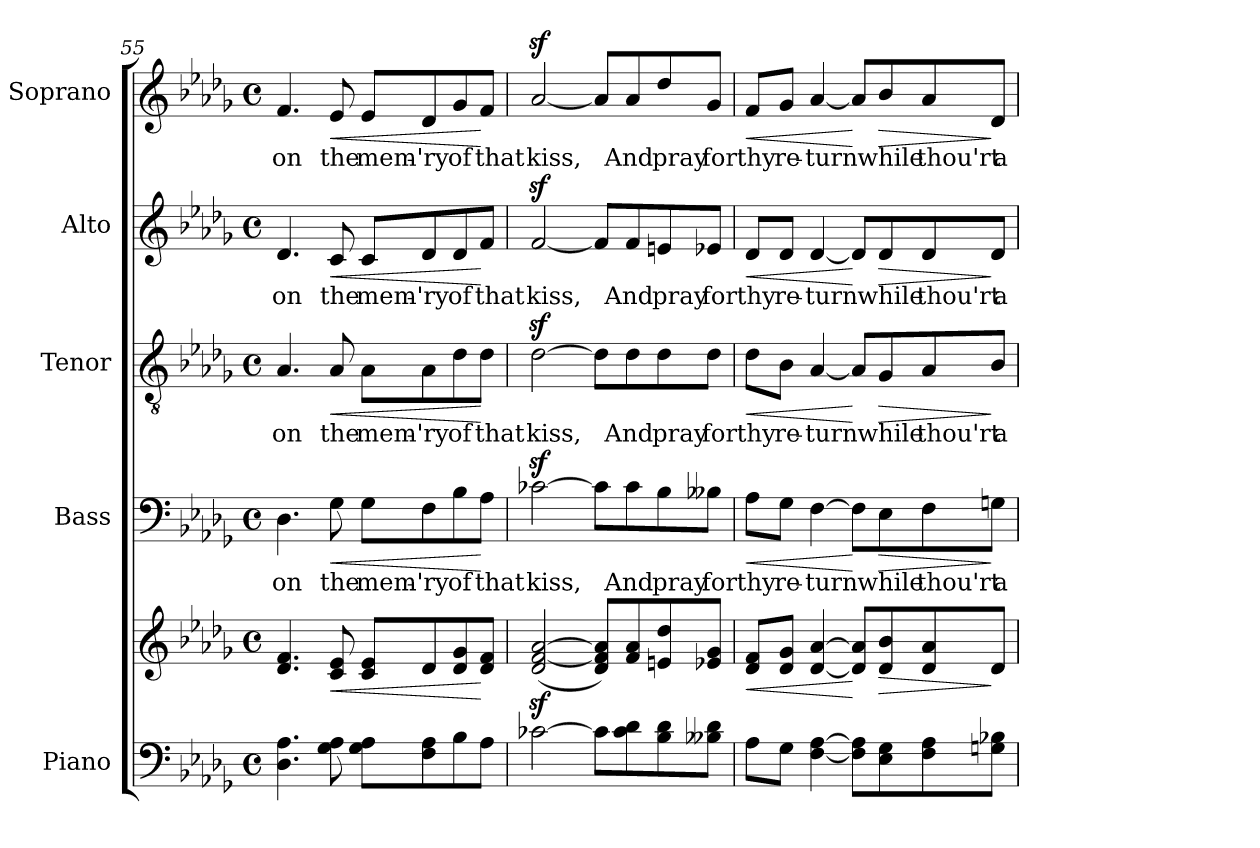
**kern	**kern	**dynam	**kern	**text	**dynam	**kern	**text	**dynam	**kern	**text	**dynam	**kern	**text	**dynam
*part5	*part5	*part5	*part4	*part4	*part4	*part3	*part3	*part3	*part2	*part2	*part2	*part1	*part1	*part1
*staff6	*staff5	*staff5/6	*staff4	*staff4	*staff4	*staff3	*staff3	*staff3	*staff2	*staff2	*staff2	*staff1	*staff1	*staff1
*I"Piano	*	*	*I"Bass	*	*	*I"Tenor	*	*	*I"Alto	*	*	*I"Soprano	*	*
*I'Pno.	*	*	*I'B.	*	*	*I'T.	*	*	*I'A.	*	*	*I'S.	*	*
*clefF4	*clefG2	*	*clefF4	*	*	*clefGv2	*	*	*clefG2	*	*	*clefG2	*	*
*	*	*	*	*	*	*ITrd7c12	*	*	*	*	*	*	*	*
*k[b-e-a-d-g-]	*k[b-e-a-d-g-]	*	*k[b-e-a-d-g-]	*	*	*k[b-e-a-d-g-]	*	*	*k[b-e-a-d-g-]	*	*	*k[b-e-a-d-g-]	*	*
*D-:	*D-:	*	*D-:	*	*	*D-:	*	*	*D-:	*	*	*D-:	*	*
*M4/4	*M4/4	*	*M4/4	*	*	*M4/4	*	*	*M4/4	*	*	*M4/4	*	*
*met(c)	*met(c)	*	*met(c)	*	*	*met(c)	*	*	*met(c)	*	*	*met(c)	*	*
=55	=55	=55	=55	=55	=55	=55	=55	=55	=55	=55	=55	=55	=55	=55
!	!	!	!	!LO:LY:b:color=#000000	!	!	!	!	!	!	!	!	!	!
!	!	!	!	!	!	!	!LO:LY:b:color=#000000	!	!	!	!	!	!	!
!	!	!	!	!	!	!	!	!	!	!LO:LY:b:color=#000000	!	!	!	!
!	!	!	!	!	!	!	!	!	!	!	!	!	!LO:LY:b:color=#000000	!
4.D-i\ 4.A-i	4.d-i/ 4.fi	.	4.D-i\	-on	.	4.AA-i/	-on	.	4.d-i/	-on	.	4.fi/	-on	.
!	!	!LO:HP:b	!	!	!	!	!	!	!	!	!	!	!	!
!	!	!	!	!LO:LY:b:color=#000000	!LO:HP:b	!	!	!	!	!	!	!	!	!
!	!	!	!	!	!	!	!LO:LY:b:color=#000000	!LO:HP:b	!	!	!	!	!	!
!	!	!	!	!	!	!	!	!	!	!LO:LY:b:color=#000000	!LO:HP:b	!	!	!
!	!	!	!	!	!	!	!	!	!	!	!	!	!LO:LY:b:color=#000000	!LO:HP:b
8G-i\ 8A-i	8ci/ 8e-i	<	8G-i\	the	<	8AA-i/	the	<	8ci/	the	<	8e-i/	the	<
!	!	!	!	!LO:LY:b:color=#000000	!	!	!	!	!	!	!	!	!	!
!	!	!	!	!	!	!	!LO:LY:b:color=#000000	!	!	!	!	!	!	!
!	!	!	!	!	!	!	!	!	!	!LO:LY:b:color=#000000	!	!	!	!
!	!	!	!	!	!	!	!	!	!	!	!	!	!LO:LY:b:color=#000000	!
8G-i\ 8A-iL	8ci/ 8e-iL	.	8G-i\L	mem-	.	8AA-i\L	mem-	.	8ci/L	mem-	.	8e-i/L	mem-	.
!	!	!	!	!LO:LY:b:color=#000000	!	!	!	!	!	!	!	!	!	!
!	!	!	!	!	!	!	!LO:LY:b:color=#000000	!	!	!	!	!	!	!
!	!	!	!	!	!	!	!	!	!	!LO:LY:b:color=#000000	!	!	!	!
!	!	!	!	!	!	!	!	!	!	!	!	!	!LO:LY:b:color=#000000	!
8Fi\ 8A-i	8d-i/	.	8Fi\	-'ry	.	8AA-i\	-'ry	.	8d-i/	-'ry	.	8d-i/	-'ry	.
!	!	!	!	!LO:LY:b:color=#000000	!	!	!	!	!	!	!	!	!	!
!	!	!	!	!	!	!	!LO:LY:b:color=#000000	!	!	!	!	!	!	!
!	!	!	!	!	!	!	!	!	!	!LO:LY:b:color=#000000	!	!	!	!
!	!	!	!	!	!	!	!	!	!	!	!	!	!LO:LY:b:color=#000000	!
8B-i\	8d-i/ 8g-i	.	8B-i\	of	.	8D-i\	of	.	8d-i/	of	.	8g-i/	of	.
!	!	!	!	!LO:LY:b:color=#000000	!	!	!	!	!	!	!	!	!	!
!	!	!	!	!	!	!	!LO:LY:b:color=#000000	!	!	!	!	!	!	!
!	!	!	!	!	!	!	!	!	!	!LO:LY:b:color=#000000	!	!	!	!
!	!	!	!	!	!	!	!	!	!	!	!	!	!LO:LY:b:color=#000000	!
8A-i\J	8d-i/ 8fiJ	[	8A-i\J	that	[	8D-i\J	that	[	8fi/J	that	[	8fi/J	that	[
=56	=56	=56	=56	=56	=56	=56	=56	=56	=56	=56	=56	=56	=56	=56
!	!	!	!	!LO:LY:b:color=#000000	!	!	!	!	!	!	!	!	!	!
!	!	!	!	!	!	!	!LO:LY:b:color=#000000	!	!	!	!	!	!	!
!	!	!	!	!	!	!	!	!	!	!LO:LY:b:color=#000000	!	!	!	!
!	!	!	!	!	!	!	!	!	!	!	!	!	!LO:LY:b:color=#000000	!
[>2c-Xi\	(2d-i/z [<2fiz [>2a-iz	.	[>2c-Xzi\	kiss,	.	[>2D-zi\	kiss,	.	[<2fzi/	kiss,	.	[<2a-zi/	kiss,	.
8c-i\L]	8d-i/ 8fi] 8a-i]L)	.	8c-i\L]	.	.	8D-i\L]	.	.	8fi/L]	.	.	8a-i/L]	.	.
!	!	!	!	!LO:LY:b:color=#000000	!	!	!	!	!	!	!	!	!	!
!	!	!	!	!	!	!	!LO:LY:b:color=#000000	!	!	!	!	!	!	!
!	!	!	!	!	!	!	!	!	!	!LO:LY:b:color=#000000	!	!	!	!
!	!	!	!	!	!	!	!	!	!	!	!	!	!LO:LY:b:color=#000000	!
8c-i\ 8d-i	8fi/ 8a-i	.	8c-i\	And	.	8D-i\	And	.	8fi/	And	.	8a-i/	And	.
!	!	!	!	!LO:LY:b:color=#000000	!	!	!	!	!	!	!	!	!	!
!	!	!	!	!	!	!	!LO:LY:b:color=#000000	!	!	!	!	!	!	!
!	!	!	!	!	!	!	!	!	!	!LO:LY:b:color=#000000	!	!	!	!
!	!	!	!	!	!	!	!	!	!	!	!	!	!LO:LY:b:color=#000000	!
8B-i\ 8d-i	8eni/ 8dd-i	.	8B-i\	pray	.	8D-i\	pray	.	8eni/	pray	.	8dd-i/	pray	.
!	!	!	!	!LO:LY:b:color=#000000	!	!	!	!	!	!	!	!	!	!
!	!	!	!	!	!	!	!LO:LY:b:color=#000000	!	!	!	!	!	!	!
!	!	!	!	!	!	!	!	!	!	!LO:LY:b:color=#000000	!	!	!	!
!	!	!	!	!	!	!	!	!	!	!	!	!	!LO:LY:b:color=#000000	!
8B--Xi\ 8d-iJ	8e-Xi/ 8g-iJ	.	8B--Xi\J	for	.	8D-i\J	for	.	8e-Xi/J	for	.	8g-i/J	for	.
!!LO:LB:g=z
=57	=57	=57	=57	=57	=57	=57	=57	=57	=57	=57	=57	=57	=57	=57
!	!	!LO:HP:b	!	!	!	!	!	!	!	!	!	!	!	!
!	!	!	!	!LO:LY:b:color=#000000	!LO:HP:b	!	!	!	!	!	!	!	!	!
!	!	!	!	!	!	!	!LO:LY:b:color=#000000	!LO:HP:b	!	!	!	!	!	!
!	!	!	!	!	!	!	!	!	!	!LO:LY:b:color=#000000	!LO:HP:b	!	!	!
!	!	!	!	!	!	!	!	!	!	!	!	!	!LO:LY:b:color=#000000	!LO:HP:b
8A-i\L	8d-i/ 8fiL	<	8A-i\L	thy	<	8D-i\L	thy	<	8d-i/L	thy	<	8fi/L	thy	<
!	!	!	!	!LO:LY:b:color=#000000	!	!	!	!	!	!	!	!	!	!
!	!	!	!	!	!	!	!LO:LY:b:color=#000000	!	!	!	!	!	!	!
!	!	!	!	!	!	!	!	!	!	!LO:LY:b:color=#000000	!	!	!	!
!	!	!	!	!	!	!	!	!	!	!	!	!	!LO:LY:b:color=#000000	!
8G-i\J	8d-i/ 8g-iJ	.	8G-i\J	re-	.	8BB-i\J	re-	.	8d-i/J	re-	.	8g-i/J	re-	.
!	!	!	!	!LO:LY:b:color=#000000	!	!	!	!	!	!	!	!	!	!
!	!	!	!	!	!	!	!LO:LY:b:color=#000000	!	!	!	!	!	!	!
!	!	!	!	!	!	!	!	!	!	!LO:LY:b:color=#000000	!	!	!	!
!	!	!	!	!	!	!	!	!	!	!	!	!	!LO:LY:b:color=#000000	!
[<4Fi\ [>4A-i	[<4d-i/ [>4a-i	.	[>4Fi\	-turn	.	[<4AA-i/	-turn	.	[<4d-i/	-turn	.	[<4a-i/	-turn	.
8Fi\] 8A-i]L	8d-i/] 8a-i]L	[	8Fi\L]	.	[	8AA-i/L]	.	[	8d-i/L]	.	[	8a-i/L]	.	[
!	!	!LO:HP:b	!	!	!	!	!	!	!	!	!	!	!	!
!	!	!	!	!LO:LY:b:color=#000000	!LO:HP:b	!	!	!	!	!	!	!	!	!
!	!	!	!	!	!	!	!LO:LY:b:color=#000000	!LO:HP:b	!	!	!	!	!	!
!	!	!	!	!	!	!	!	!	!	!LO:LY:b:color=#000000	!LO:HP:b	!	!	!
!	!	!	!	!	!	!	!	!	!	!	!	!	!LO:LY:b:color=#000000	!LO:HP:b
8E-i\ 8G-i	8d-i/ 8b-i	>	8E-i\	while	>	8GG-i/	while	>	8d-i/	while	>	8b-i/	while	>
!	!	!	!	!LO:LY:b:color=#000000	!	!	!	!	!	!	!	!	!	!
!	!	!	!	!	!	!	!LO:LY:b:color=#000000	!	!	!	!	!	!	!
!	!	!	!	!	!	!	!	!	!	!LO:LY:b:color=#000000	!	!	!	!
!	!	!	!	!	!	!	!	!	!	!	!	!	!LO:LY:b:color=#000000	!
8Fi\ 8A-i	8d-i/ 8a-i	.	8Fi\	thou'rt	.	8AA-i/	thou'rt	.	8d-i/	thou'rt	.	8a-i/	thou'rt	.
!	!	!	!	!LO:LY:b:color=#000000	!	!	!	!	!	!	!	!	!	!
!	!	!	!	!	!	!	!LO:LY:b:color=#000000	!	!	!	!	!	!	!
!	!	!	!	!	!	!	!	!	!	!LO:LY:b:color=#000000	!	!	!	!
!	!	!	!	!	!	!	!	!	!	!	!	!	!LO:LY:b:color=#000000	!
8Gni\ 8B-XiJ	8d-i/J	]	8Gni\J	a-	]	8BB-i/J	a-	]	8d-i/J	a-	]	8d-i/J	a-	]
=	=	=	=	=	=	=	=	=	=	=	=	=	=	=
*-	*-	*-	*-	*-	*-	*-	*-	*-	*-	*-	*-	*-	*-	*-
